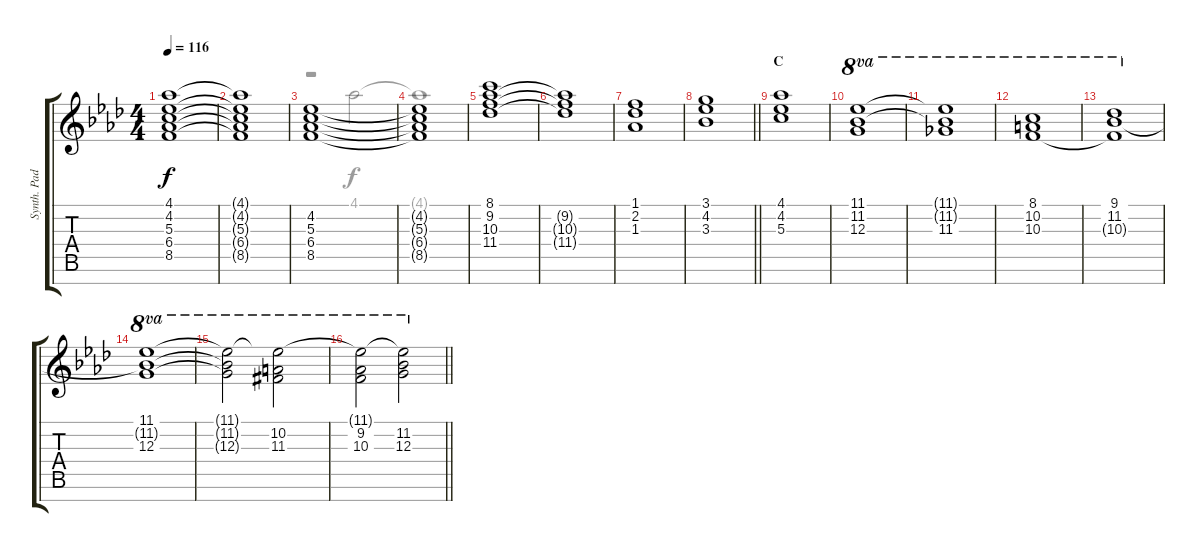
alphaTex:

\track ("Synth. Pad I" "Synth. Pad") {instrument pad2warm}
\staff {score tabs}
\tuning (E5 B4 G4 D4 A3 E3 B2) {hide}
\voice
\ts (4 4)
\tempo 116
\clef g2
\ks ab
(4.1 4.2 5.3 6.4 8.5).1{dy f} |
(4.1{t} 4.2{t} 5.3{t} 6.4{t} 8.5{t}).1 |
(4.2 5.3 6.4 8.5).1 |
(4.2{t} 5.3{t} 6.4{t} 8.5{t}).1 |
(8.1 9.2 10.3 11.4).1 |
(9.2{t} 10.3{t} 11.4{t}).1 |
(1.1 2.2 1.3).1 |
\barLineRight lightlight
(3.1 4.2 3.3).1 |
\section ("" "C")
(4.1 4.2 5.3).1 |
(11.1 11.2 12.3).1{ot 8va} |
(11.1{t} 11.2{t} 11.3).1{ot 8va} |
(8.1 10.2 10.3).1{ot 8va} |
(9.1 11.2 10.3{t}).1{ot 8va} |
(11.1 11.2{t} 12.3).1{ot 8va} |
(11.1{t} 11.2{t} 12.3{t}).2{ot 8va} (11.1{t} 10.2 11.3{acc #}).2{ot 8va} |
\barLineRight lightlight
(11.1{t} 9.2 10.3).2{ot 8va} (11.1{t} 11.2 12.3).2{ot 8va}
\voice
\clef g2
\ottava regular
\simile none
\ks ab
|
|
r.2 4.1.2 |
4.1{t}.1 |
|
|
|
\barLineRight lightlight
|
|
|
|
|
|
|
|
\barLineRight lightlight
